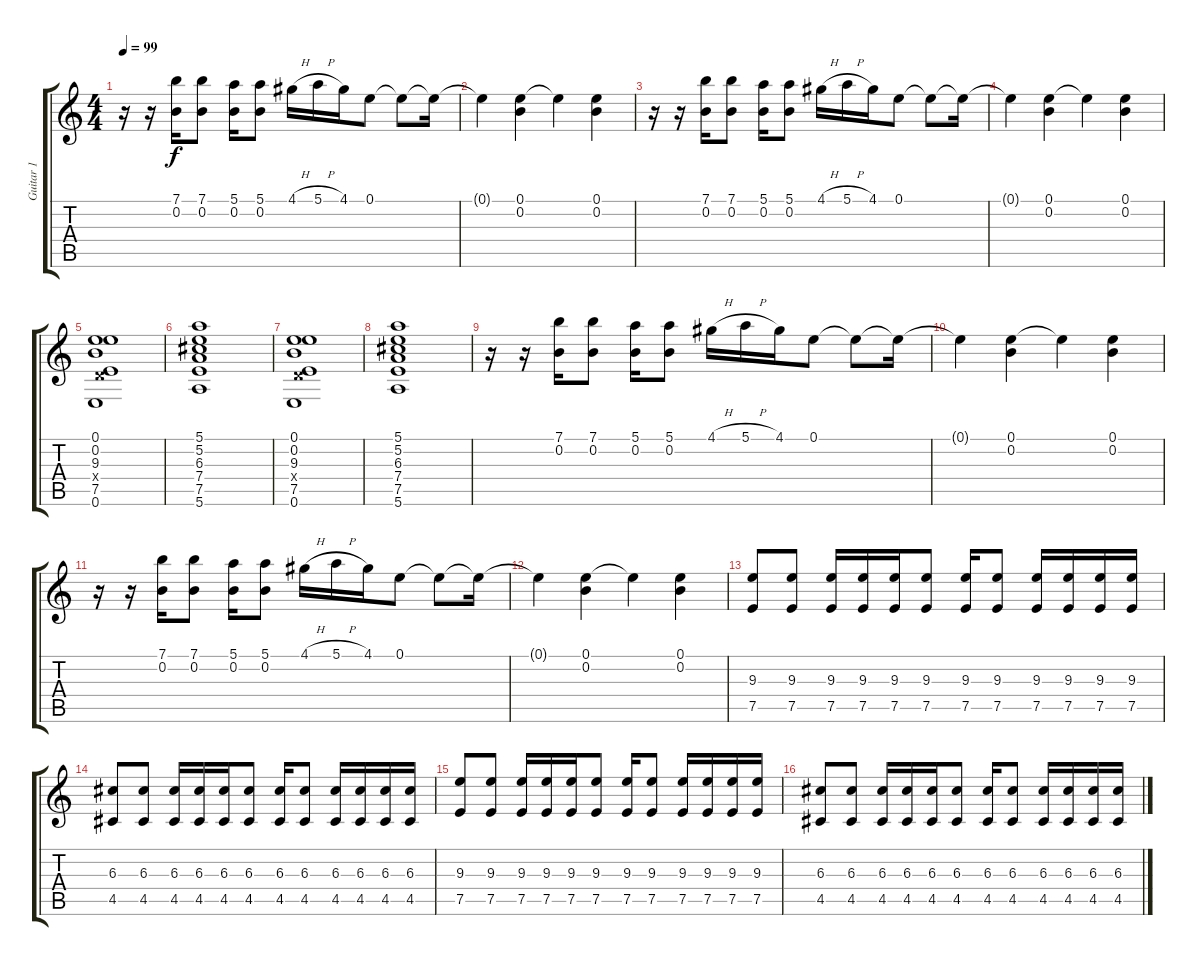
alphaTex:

\track ("Guitar 1" "Guitar 1") {instrument acousticguitarsteel}
\staff {score tabs}
\tuning (E4 B3 G3 D3 A2 E2) {hide}
\ts (4 4)
\tempo 99
\clef g2
\ks c
r.16{dy f} r.16 (7.1 0.2).16 (7.1 0.2).8 (5.1 0.2).16 (5.1 0.2).8 4.1{h}.16 5.1{h}.16 4.1.16 0.1.8 0.1{t}.8 0.1{t}.16 |
0.1{t}.4 (0.1 0.2).4 0.1{t}.4 (0.1 0.2).4 |
r.16 r.16 (7.1 0.2).16 (7.1 0.2).8 (5.1 0.2).16 (5.1 0.2).8 4.1{h}.16 5.1{h}.16 4.1.16 0.1.8 0.1{t}.8 0.1{t}.16 |
0.1{t}.4 (0.1 0.2).4 0.1{t}.4 (0.1 0.2).4 |
(0.1 0.2 9.3 0.4{x} 7.5 0.6).1 |
(5.1 5.2 6.3 7.4 7.5 5.6).1 |
(0.1 0.2 9.3 0.4{x} 7.5 0.6).1 |
(5.1 5.2 6.3 7.4 7.5 5.6).1 |
r.16 r.16 (7.1 0.2).16 (7.1 0.2).8 (5.1 0.2).16 (5.1 0.2).8 4.1{h}.16 5.1{h}.16 4.1.16 0.1.8 0.1{t}.8 0.1{t}.16 |
0.1{t}.4 (0.1 0.2).4 0.1{t}.4 (0.1 0.2).4 |
r.16 r.16 (7.1 0.2).16 (7.1 0.2).8 (5.1 0.2).16 (5.1 0.2).8 4.1{h}.16 5.1{h}.16 4.1.16 0.1.8 0.1{t}.8 0.1{t}.16 |
0.1{t}.4 (0.1 0.2).4 0.1{t}.4 (0.1 0.2).4 |
(9.3 7.5).8 (9.3 7.5).8 (9.3 7.5).16 (9.3 7.5).16 (9.3 7.5).16 (9.3 7.5).8 (9.3 7.5).16 (9.3 7.5).8 (9.3 7.5).16 (9.3 7.5).16 (9.3 7.5).16 (9.3 7.5).16 |
(6.3 4.5).8 (6.3 4.5).8 (6.3 4.5).16 (6.3 4.5).16 (6.3 4.5).16 (6.3 4.5).8 (6.3 4.5).16 (6.3 4.5).8 (6.3 4.5).16 (6.3 4.5).16 (6.3 4.5).16 (6.3 4.5).16 |
(9.3 7.5).8 (9.3 7.5).8 (9.3 7.5).16 (9.3 7.5).16 (9.3 7.5).16 (9.3 7.5).8 (9.3 7.5).16 (9.3 7.5).8 (9.3 7.5).16 (9.3 7.5).16 (9.3 7.5).16 (9.3 7.5).16 |
(6.3 4.5).8 (6.3 4.5).8 (6.3 4.5).16 (6.3 4.5).16 (6.3 4.5).16 (6.3 4.5).8 (6.3 4.5).16 (6.3 4.5).8 (6.3 4.5).16 (6.3 4.5).16 (6.3 4.5).16 (6.3 4.5).16
